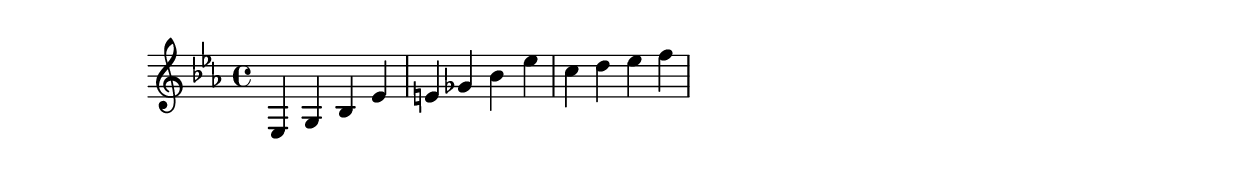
\version "2.18.2"

ldMusic = \relative c {
  << \new Voice = "voice1" {
    \key ees \major %{by default accidentals are relative to key signature%}
    ees4 g bes ees
    %{in manual mode accidentals are always explicit%}
    e ges bes ees
    %{back to default auto(matic) mode%}
    c d ees f
  } >>
}

\book {
  \header {
  }

  \bookpart { 
    \score {
      <<
      \new Staff = Staff \with { }
      \context Staff = Staff {
        \ldMusic
      }
      >>
    }
  }
}
